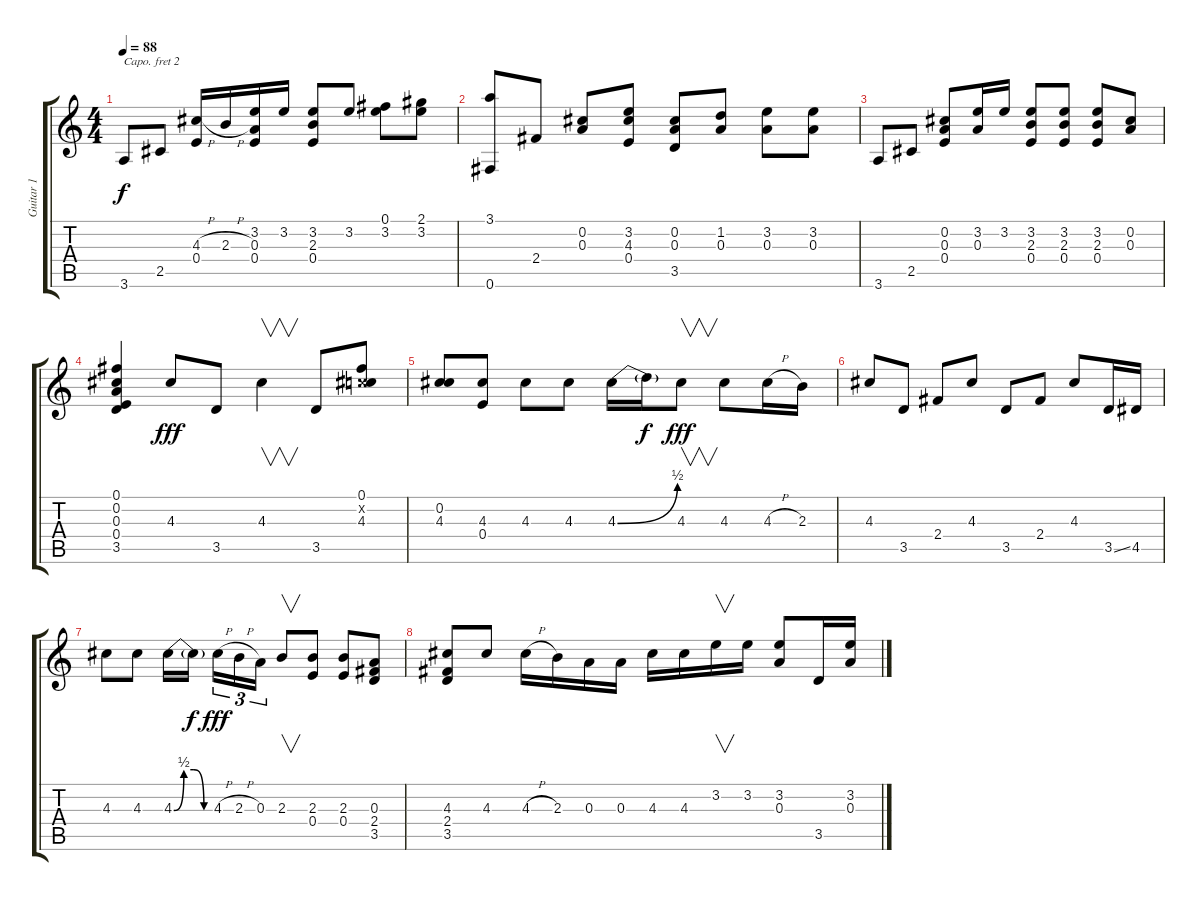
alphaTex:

\track ("Guitar 1 " "Guitar 1 ") {instrument overdrivenguitar}
\staff {score tabs}
\capo 2
\tuning (E4 B3 G3 D3 A2 E2) {hide}
\ts (4 4)
\tempo 88
\clef g2
\ks c
3.6.8{dy f} 2.5.8 (4.3{h} 0.4).16 2.3{h}.16 (3.2 0.3 0.4).16 3.2.16 (3.2 2.3 0.4).8 3.2.8 (0.1 3.2).8 (2.1 3.2).8 |
(3.1 0.6).8 2.4.8 (0.2 0.3).8 (3.2 4.3 0.4).8 (0.2 0.3 3.5).8 (1.2 0.3).8 (3.2 0.3).8 (3.2 0.3).8 |
3.6.8 2.5.8 (0.2 0.3 0.4).8 (3.2 0.3).16 3.2.16 (3.2 2.3 0.4).8 (3.2 2.3 0.4).8 (3.2 2.3 0.4).8 (0.2 0.3).8 |
(0.1 0.2 0.3 0.4 3.5).4 4.3.8{dy fff} 3.5.8 4.3.4{v} 3.5.8 (0.1 -1.2{x} 4.3).8 |
(0.2 4.3).8 (4.3 0.4).8 4.3.8 4.3.8 4.3{be (bend 0 0 60 2)}.16 4.3{t}.16{dy f} 4.3.8{v dy fff} 4.3.8 4.3{h}.16 2.3.16 |
4.3.8 3.5.8 2.4.8 4.3.8 3.5.8 2.4.8 4.3.8 3.5{ss}.16 4.5.16 |
4.3.8 4.3.8 4.3{be (custom 0 0 15 2 30 2 45 0 60 0)}.16 4.3{t}.16{dy f} 4.3{h}.16{tu (3 2) dy fff} 2.3{h}.16{tu (3 2)} 0.3.16{tu (3 2)} 2.3.8{v} (2.3 0.4).8 (2.3 0.4).8 (0.3 2.4 3.5).8 |
(4.3 2.4 3.5).8 4.3.8 4.3{h}.16 2.3.16 0.3.16 0.3.16 4.3.16 4.3.16 3.2.16{v} 3.2.16 (3.2 0.3).8 3.5.16 (3.2 0.3).16
